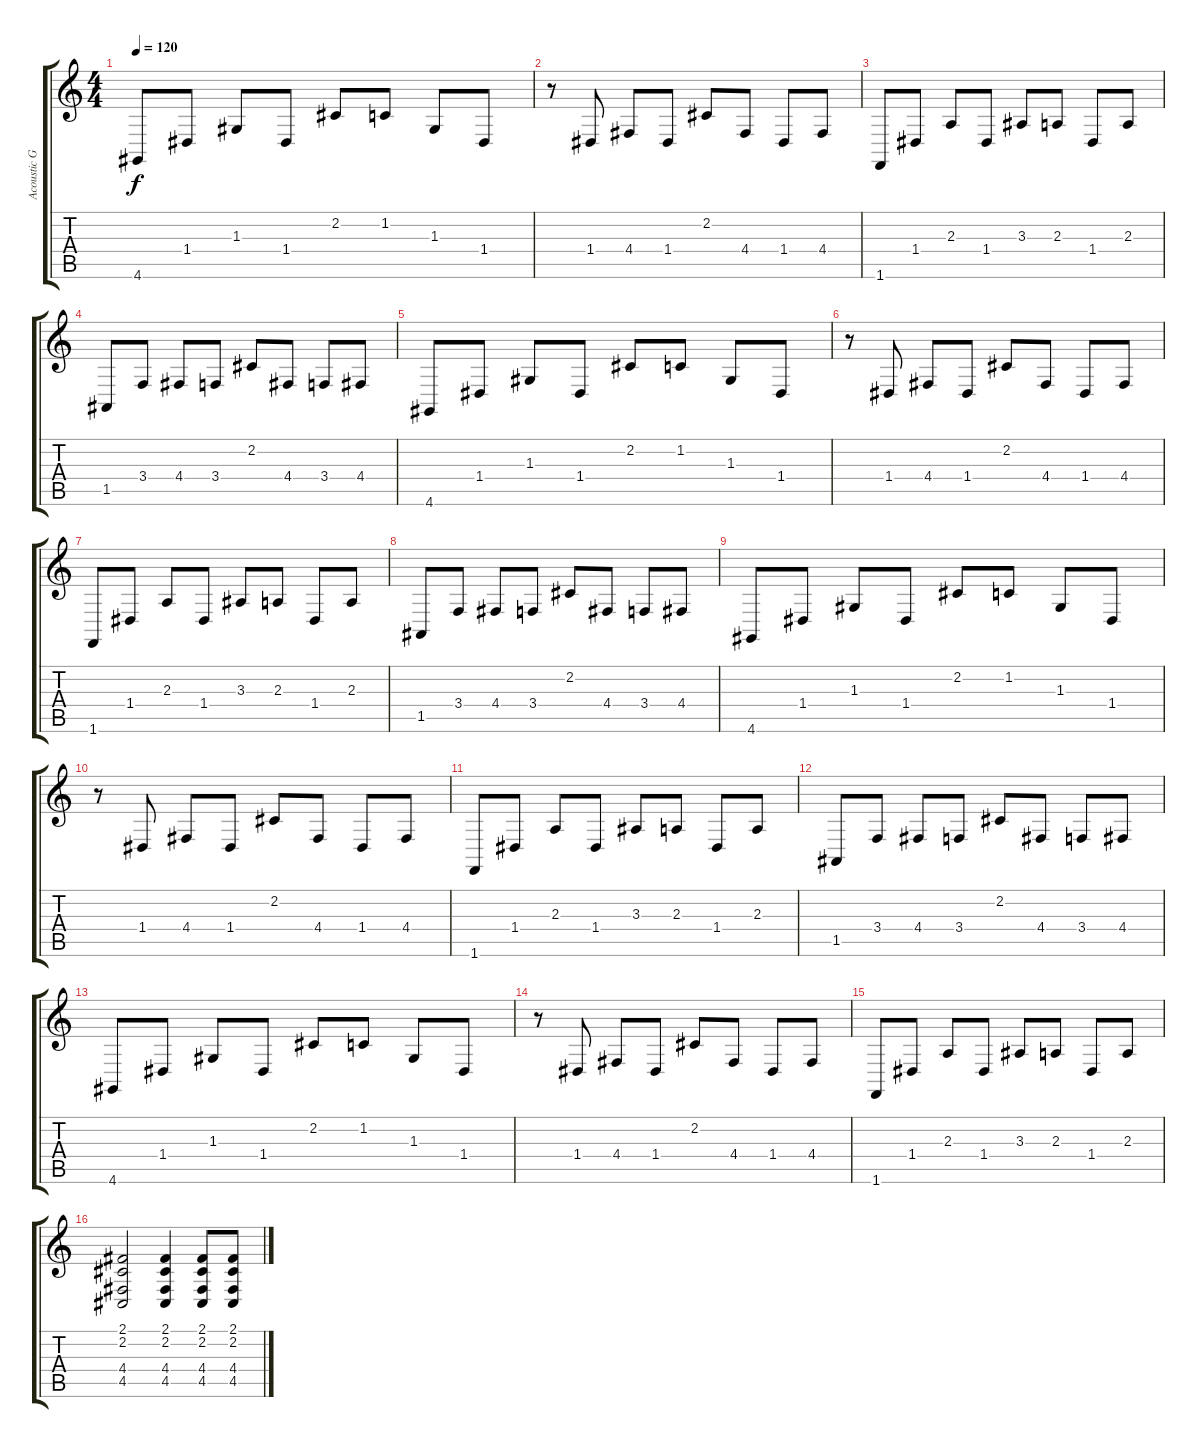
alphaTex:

\track ("Acoustic Grand Piano" "Acoustic G") {instrument acousticgrandpiano}
\staff {score tabs}
\tuning (E4 B3 G3 D3 A2 E2) {hide}
\ts (4 4)
\tempo 120
\clef g2
\ks c
4.6.8{dy f} 1.4.8 1.3.8 1.4.8 2.2.8 1.2.8 1.3.8 1.4.8 |
r.8 1.4.8 4.4.8 1.4.8 2.2.8 4.4.8 1.4.8 4.4.8 |
1.6.8 1.4.8 2.3.8 1.4.8 3.3.8 2.3.8 1.4.8 2.3.8 |
1.5.8 3.4.8 4.4.8 3.4.8 2.2.8 4.4.8 3.4.8 4.4.8 |
4.6.8 1.4.8 1.3.8 1.4.8 2.2.8 1.2.8 1.3.8 1.4.8 |
r.8 1.4.8 4.4.8 1.4.8 2.2.8 4.4.8 1.4.8 4.4.8 |
1.6.8 1.4.8 2.3.8 1.4.8 3.3.8 2.3.8 1.4.8 2.3.8 |
1.5.8 3.4.8 4.4.8 3.4.8 2.2.8 4.4.8 3.4.8 4.4.8 |
4.6.8 1.4.8 1.3.8 1.4.8 2.2.8 1.2.8 1.3.8 1.4.8 |
r.8 1.4.8 4.4.8 1.4.8 2.2.8 4.4.8 1.4.8 4.4.8 |
1.6.8 1.4.8 2.3.8 1.4.8 3.3.8 2.3.8 1.4.8 2.3.8 |
1.5.8 3.4.8 4.4.8 3.4.8 2.2.8 4.4.8 3.4.8 4.4.8 |
4.6.8 1.4.8 1.3.8 1.4.8 2.2.8 1.2.8 1.3.8 1.4.8 |
r.8 1.4.8 4.4.8 1.4.8 2.2.8 4.4.8 1.4.8 4.4.8 |
1.6.8 1.4.8 2.3.8 1.4.8 3.3.8 2.3.8 1.4.8 2.3.8 |
(2.1 2.2 4.4 4.5).2 (2.1 2.2 4.4 4.5).4 (2.1 2.2 4.4 4.5).8 (2.1 2.2 4.4 4.5).8
